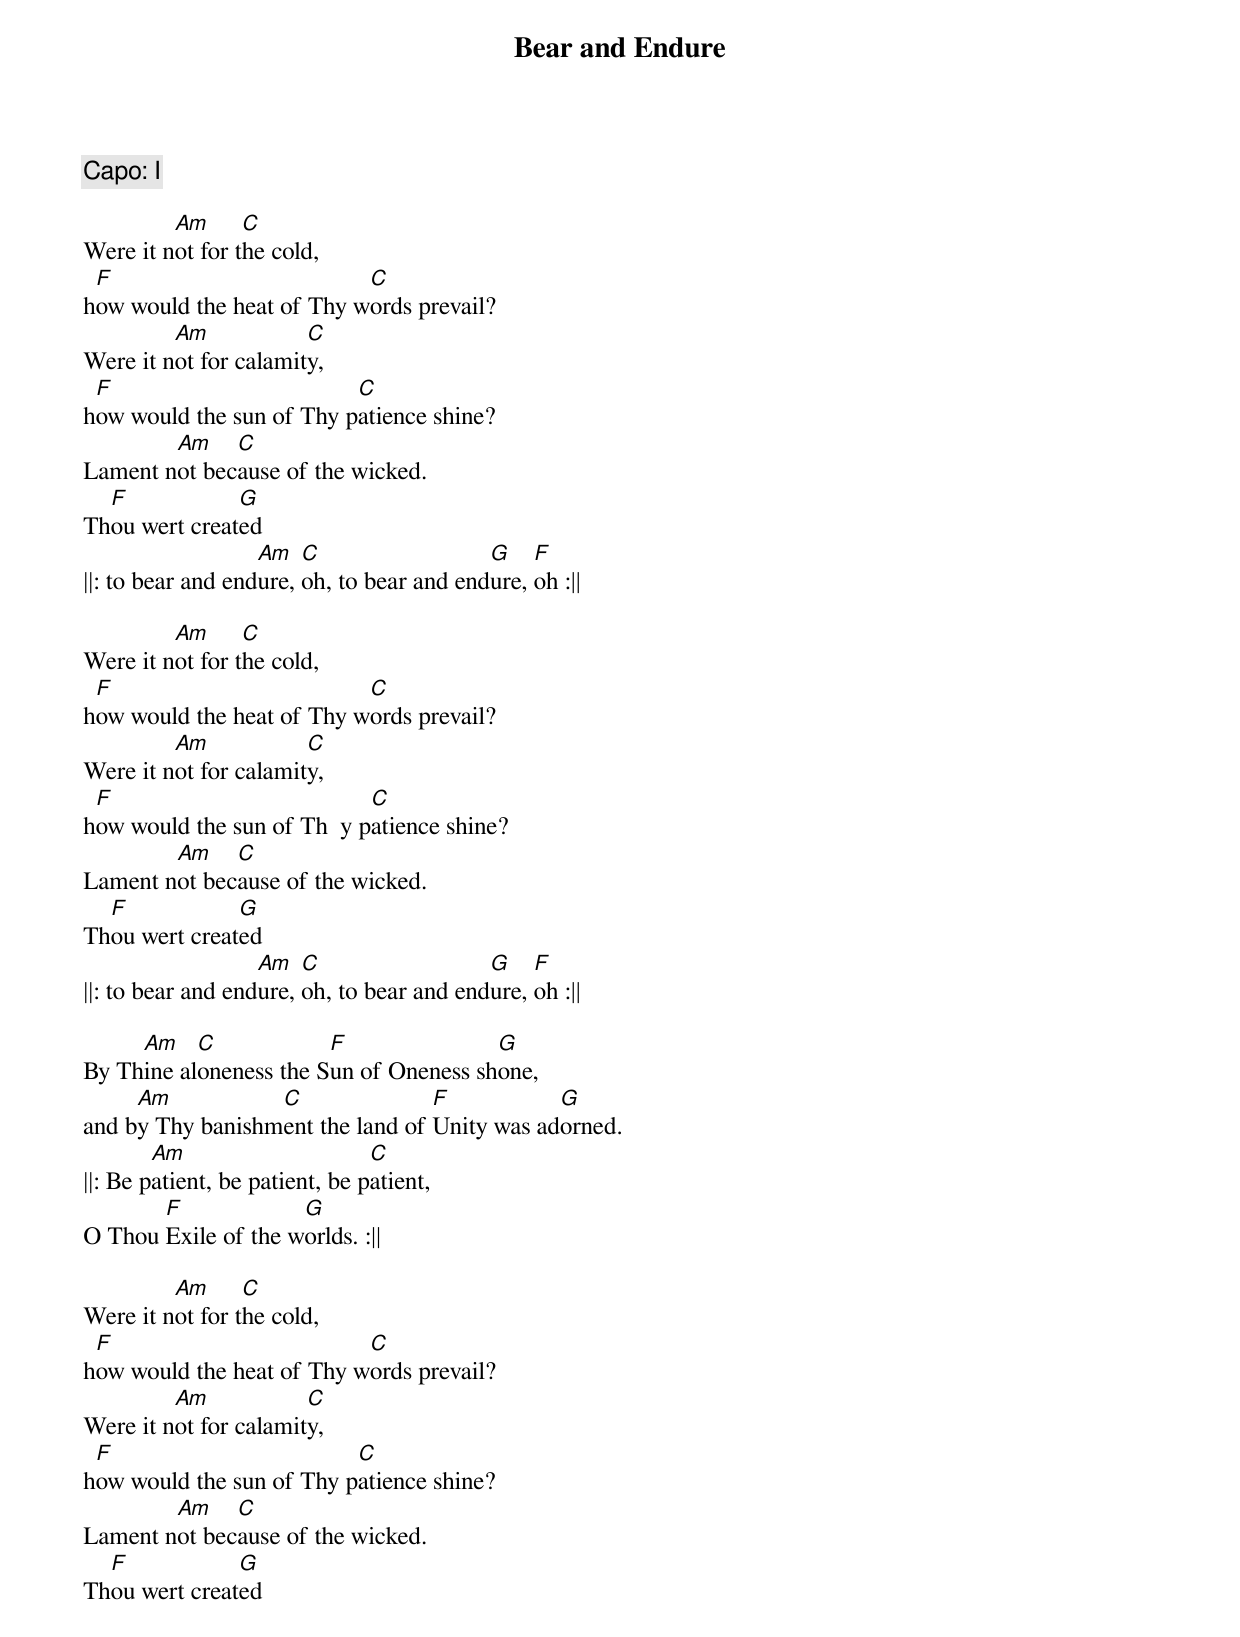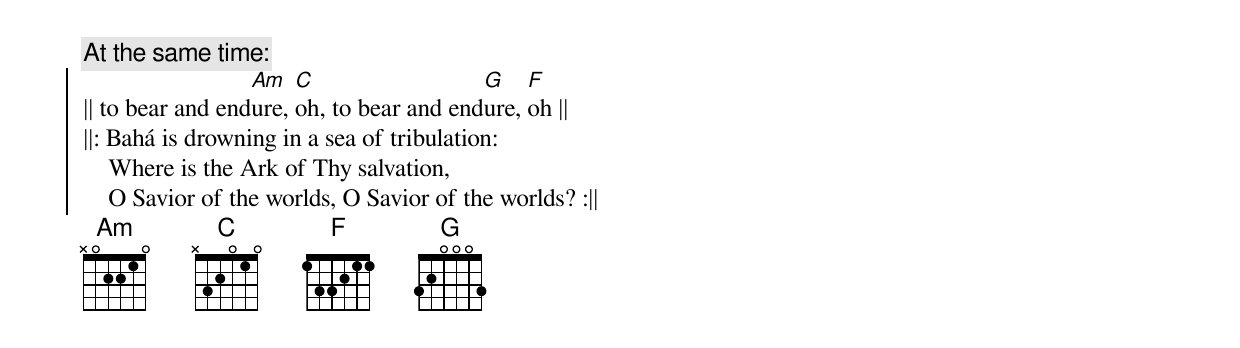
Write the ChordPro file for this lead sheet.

{title: Bear and Endure}
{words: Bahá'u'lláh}
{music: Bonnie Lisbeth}
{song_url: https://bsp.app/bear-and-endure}
{c: Capo: I}

Were it n[Am]ot for t[C]he cold,
h[F]ow would the heat of Thy w[C]ords prevail?
Were it n[Am]ot for calamit[C]y,
h[F]ow would the sun of Thy p[C]atience shine?
Lament n[Am]ot bec[C]ause of the wicked.
Th[F]ou wert creat[G]ed
||: to bear and end[Am]ure, [C]oh, to bear and end[G]ure, [F]oh :||

Were it n[Am]ot for t[C]he cold,
h[F]ow would the heat of Thy w[C]ords prevail?
Were it n[Am]ot for calamit[C]y,
h[F]ow would the sun of Th  y p[C]atience shine?
Lament n[Am]ot bec[C]ause of the wicked.
Th[F]ou wert creat[G]ed
||: to bear and end[Am]ure, [C]oh, to bear and end[G]ure, [F]oh :||

By Th[Am]ine al[C]oneness the S[F]un of Oneness sh[G]one,
and b[Am]y Thy banishm[C]ent the land of [F]Unity was ad[G]orned.
||: Be p[Am]atient, be patient, be p[C]atient,
O Thou [F]Exile of the w[G]orlds. :||

Were it n[Am]ot for t[C]he cold,
h[F]ow would the heat of Thy w[C]ords prevail?
Were it n[Am]ot for calamit[C]y,
h[F]ow would the sun of Thy p[C]atience shine?
Lament n[Am]ot bec[C]ause of the wicked.
Th[F]ou wert creat[G]ed

{c: At the same time:}
{soc}
|| to bear and end[Am]ure, [C]oh, to bear and end[G]ure, [F]oh ||
||: Bahá is drowning in a sea of tribulation:
    Where is the Ark of Thy salvation,
    O Savior of the worlds, O Savior of the worlds? :||
{eoc}
